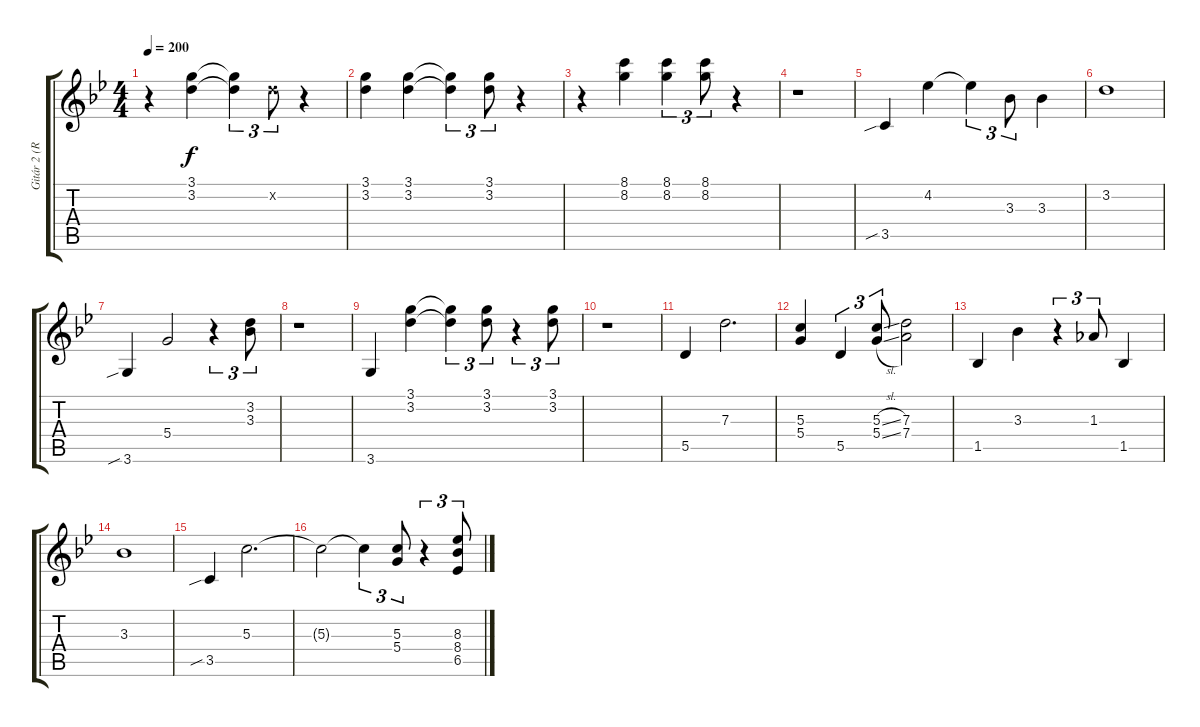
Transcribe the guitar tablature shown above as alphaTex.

\track ("Gitár 2 (Ritchie Blackmore)" "Gitár 2 (R") {instrument distortionguitar}
\staff {score tabs}
\tuning (E4 B3 G3 D3 A2 E2) {hide}
\ts (4 4)
\tempo 200
\clef g2
\ks bb
r.4{dy f} (3.1 3.2).4 (3.1{t} 3.2{t}).4{tu (3 2)} 3.2{x}.8{tu (3 2)} r.4 |
(3.1 3.2).4 (3.1 3.2).4 (3.1{t} 3.2{t}).4{tu (3 2)} (3.1 3.2).8{tu (3 2)} r.4 |
r.4 (8.1 8.2).4 (8.1 8.2).4{tu (3 2)} (8.1 8.2).8{tu (3 2)} r.4 |
r.1 |
3.5{sib}.4 4.2.4 4.2{t}.4{tu (3 2)} 3.3.8{tu (3 2)} 3.3.4 |
3.2.1 |
3.6{sib}.4 5.4.2 r.4{tu (3 2)} (3.2 3.3).8{tu (3 2)} |
r.1 |
3.6.4 (3.1 3.2).4 (3.1{t} 3.2{t}).4{tu (3 2)} (3.1 3.2).8{tu (3 2)} r.4{tu (3 2)} (3.1 3.2).8{tu (3 2)} |
r.1 |
5.5.4 7.3.2{d} |
(5.3 5.4).4 5.5.4{tu (3 2)} (5.3{sl} 5.4{sl}).8{tu (3 2)} (7.3 7.4).2 |
1.5.4 3.3.4 r.4{tu (3 2)} 1.3.8{tu (3 2)} 1.5.4 |
3.3.1 |
3.5{sib}.4 5.3.2{d} |
5.3{t}.2 5.3{t}.4{tu (3 2)} (5.3 5.4).8{tu (3 2)} r.4{tu (3 2)} (8.3 8.4 6.5).8{tu (3 2)}
